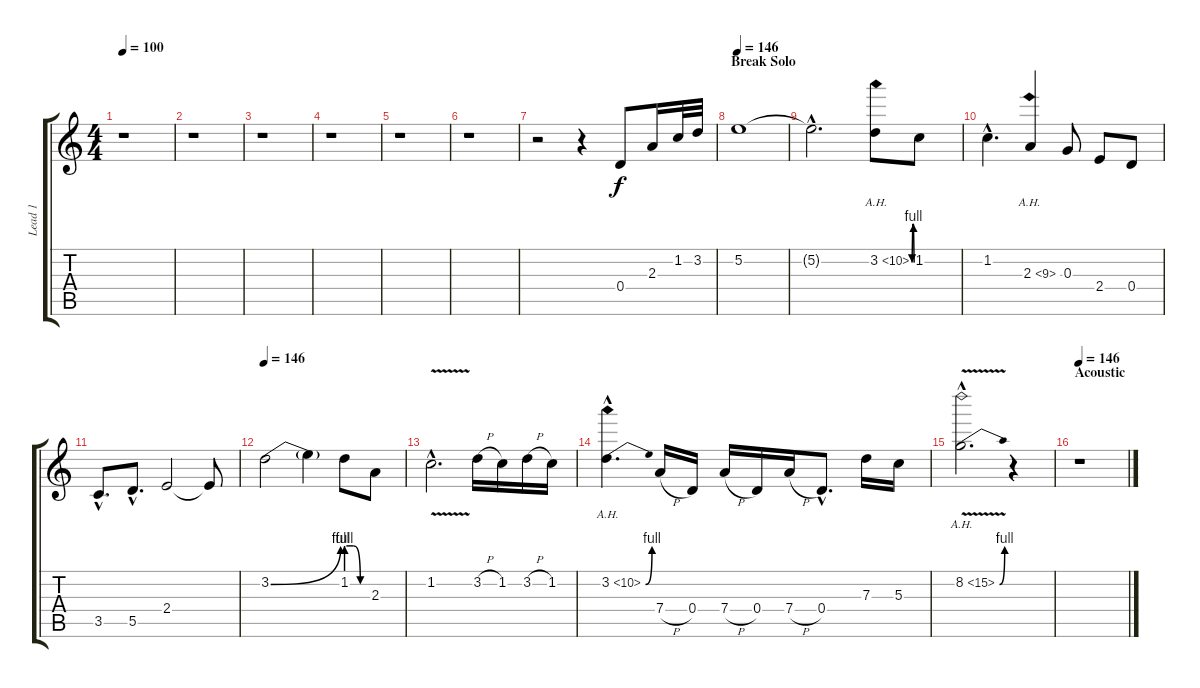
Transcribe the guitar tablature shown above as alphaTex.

\track ("Lead 1" "Lead 1") {instrument overdrivenguitar}
\staff {score tabs}
\tuning (E4 B3 G3 D3 A2 E2) {hide}
\ts (4 4)
\tempo 100
\clef g2
\ks c
r.1{dy f} |
r.1 |
r.1 |
r.1 |
r.1 |
r.1 |
r.2 r.4 0.4.8 2.3.16 1.2.32 3.2.32 |
\section ("" "Break Solo")
\tempo 146
5.2.1 |
5.2{hac t}.2{d} 3.2{be (custom 0 0 15 4 30 4 45 0 60 0) ah 7}.8 1.2.8 |
1.2{hac}.4{d} 2.3{ah 7}.4 0.3.8 2.4.8 0.4.8 |
3.5{hac}.8{d} 5.5{hac}.8{d} 2.4.2 2.4{t}.8 |
\tempo 146
3.2{be (bend 0 0 60 4)}.2 3.2{t}.4 1.2{be (custom 0 4 20 4 40 0 60 0)}.8 2.3.8 |
1.2{v hac}.2{d} 3.2{h}.16 1.2.16 3.2{h}.16 1.2.16 |
3.2{be (bend 0 0 60 4) ah 7 hac}.4{d} 7.4{h}.16 0.4.16 7.4{h}.16 0.4.16 7.4{h}.16 0.4{hac}.8{d} 7.3.16 5.3.16 |
8.2{be (bend 0 0 60 4) ah 7 v hac}.2{d} r.4 |
\section ("" "Acoustic")
\tempo 146
r.1
